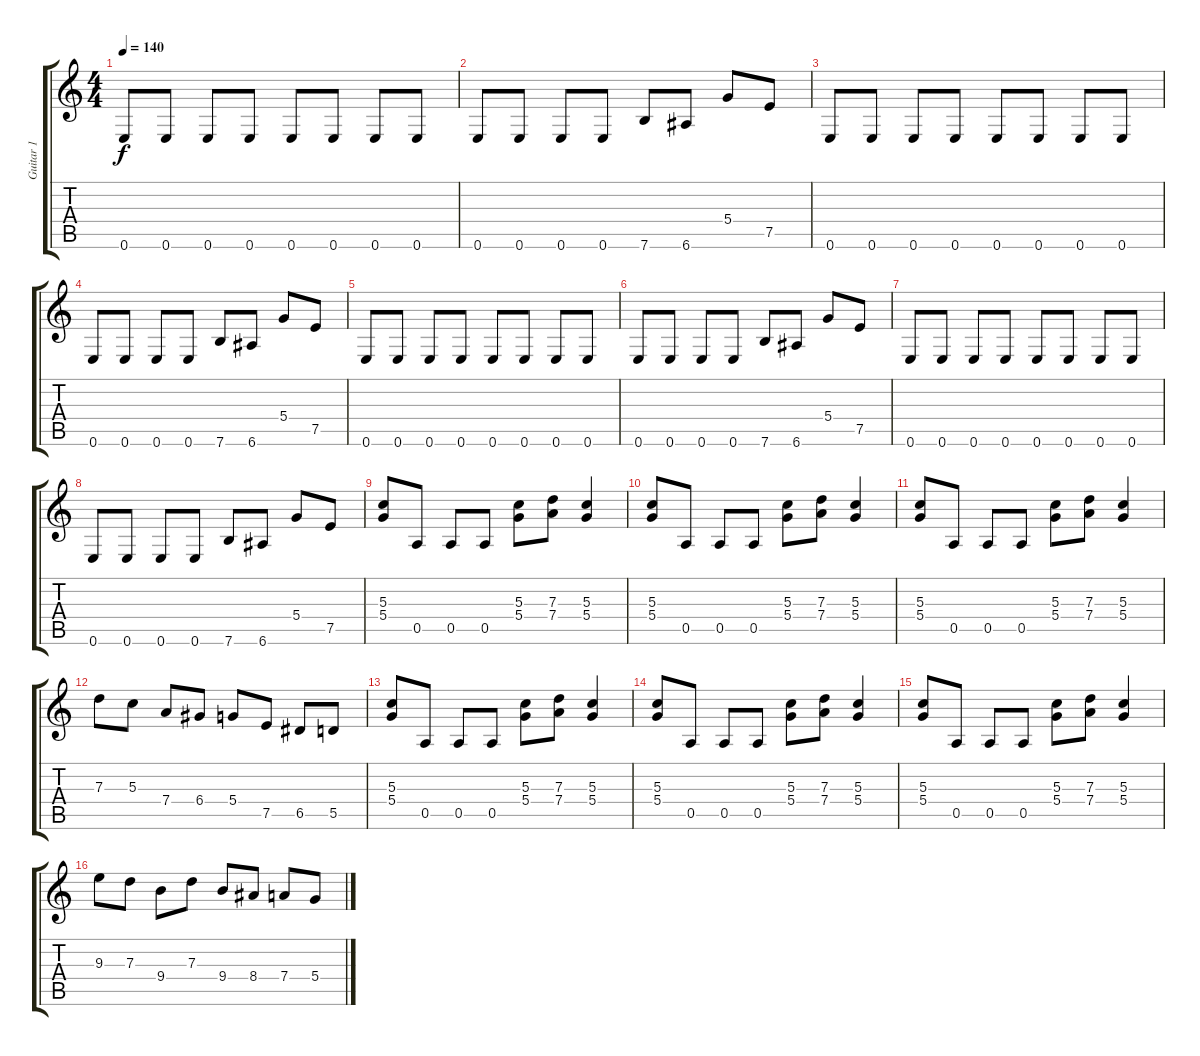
\track ("Guitar 1" "Guitar 1") {instrument overdrivenguitar}
\staff {score tabs}
\tuning (E4 B3 G3 D3 A2 E2) {hide}
\ts (4 4)
\tempo 140
\clef g2
\ks c
0.6.8{dy f} 0.6.8 0.6.8 0.6.8 0.6.8 0.6.8 0.6.8 0.6.8 |
0.6.8 0.6.8 0.6.8 0.6.8 7.6.8 6.6.8 5.4.8 7.5.8 |
0.6.8 0.6.8 0.6.8 0.6.8 0.6.8 0.6.8 0.6.8 0.6.8 |
0.6.8 0.6.8 0.6.8 0.6.8 7.6.8 6.6.8 5.4.8 7.5.8 |
0.6.8 0.6.8 0.6.8 0.6.8 0.6.8 0.6.8 0.6.8 0.6.8 |
0.6.8 0.6.8 0.6.8 0.6.8 7.6.8 6.6.8 5.4.8 7.5.8 |
0.6.8 0.6.8 0.6.8 0.6.8 0.6.8 0.6.8 0.6.8 0.6.8 |
0.6.8 0.6.8 0.6.8 0.6.8 7.6.8 6.6.8 5.4.8 7.5.8 |
(5.3 5.4).8 0.5.8 0.5.8 0.5.8 (5.3 5.4).8 (7.3 7.4).8 (5.3 5.4).4 |
(5.3 5.4).8 0.5.8 0.5.8 0.5.8 (5.3 5.4).8 (7.3 7.4).8 (5.3 5.4).4 |
(5.3 5.4).8 0.5.8 0.5.8 0.5.8 (5.3 5.4).8 (7.3 7.4).8 (5.3 5.4).4 |
7.3.8 5.3.8 7.4.8 6.4.8 5.4.8 7.5.8 6.5.8 5.5.8 |
(5.3 5.4).8 0.5.8 0.5.8 0.5.8 (5.3 5.4).8 (7.3 7.4).8 (5.3 5.4).4 |
(5.3 5.4).8 0.5.8 0.5.8 0.5.8 (5.3 5.4).8 (7.3 7.4).8 (5.3 5.4).4 |
(5.3 5.4).8 0.5.8 0.5.8 0.5.8 (5.3 5.4).8 (7.3 7.4).8 (5.3 5.4).4 |
9.3.8 7.3.8 9.4.8 7.3.8 9.4.8 8.4.8 7.4.8 5.4.8
